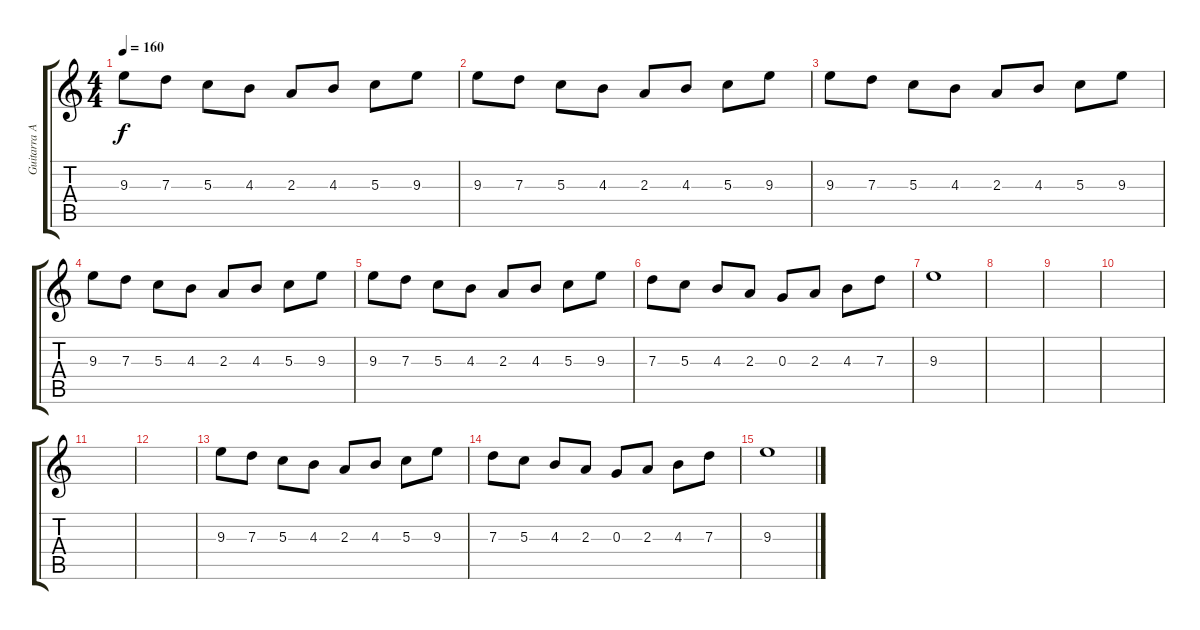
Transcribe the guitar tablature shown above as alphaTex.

\track ("Guitarra Adicional" "Guitarra A") {instrument overdrivenguitar}
\staff {score tabs}
\tuning (E4 B3 G3 D3 A2 E2) {hide}
\ts (4 4)
\tempo 160
\clef g2
\ks c
9.3.8{dy f} 7.3.8 5.3.8 4.3.8 2.3.8 4.3.8 5.3.8 9.3.8 |
9.3.8 7.3.8 5.3.8 4.3.8 2.3.8 4.3.8 5.3.8 9.3.8 |
9.3.8 7.3.8 5.3.8 4.3.8 2.3.8 4.3.8 5.3.8 9.3.8 |
9.3.8 7.3.8 5.3.8 4.3.8 2.3.8 4.3.8 5.3.8 9.3.8 |
9.3.8 7.3.8 5.3.8 4.3.8 2.3.8 4.3.8 5.3.8 9.3.8 |
7.3.8 5.3.8 4.3.8 2.3.8 0.3.8 2.3.8 4.3.8 7.3.8 |
9.3.1 |
|
|
|
|
|
9.3.8 7.3.8 5.3.8 4.3.8 2.3.8 4.3.8 5.3.8 9.3.8 |
7.3.8 5.3.8 4.3.8 2.3.8 0.3.8 2.3.8 4.3.8 7.3.8 |
9.3.1
